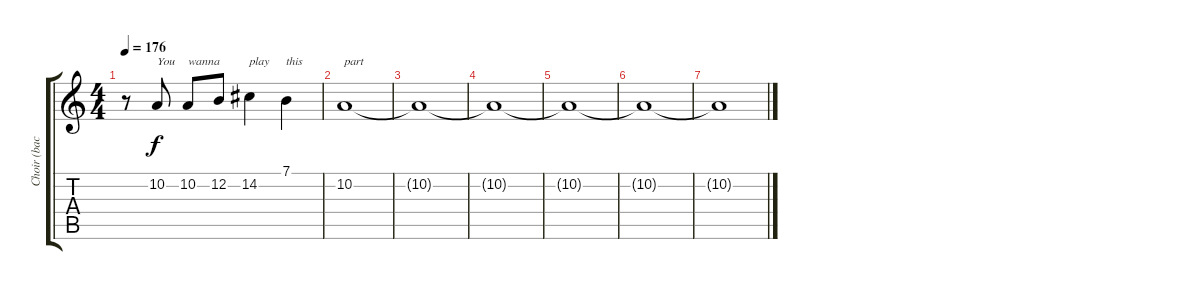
\track ("Choir (backup vocals)" "Choir (bac") {instrument choiraahs}
\staff {score tabs}
\tuning (E4 B3 G3 D3 A2 E2) {hide}
\ts (4 4)
\tempo 176
\clef g2
\ks c
r.8{dy f} 10.2.8{txt "You"} 10.2.8{txt "wanna"} 12.2.8 14.2.4{txt "play"} 7.1.4{txt "this"} |
10.2.1{txt "part" volume 5} |
10.2{t}.1 |
10.2{t}.1 |
10.2{t}.1 |
10.2{t}.1 |
10.2{t}.1
